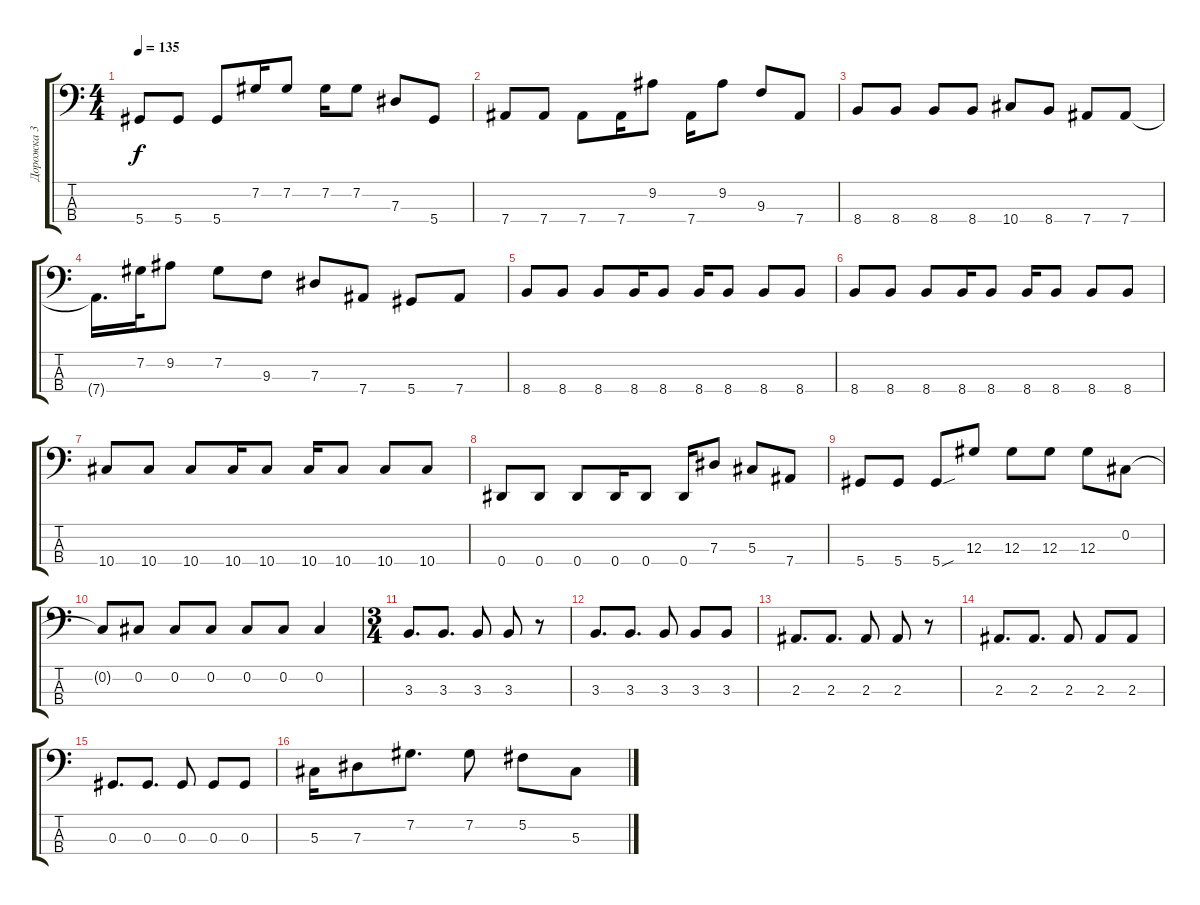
\track ("Дорожка 3" "Дорожка 3") {instrument electricbassfinger}
\staff {score tabs}
\tuning (Gb2 Db2 Ab1 Eb1) {hide}
\ts (4 4)
\tempo 135
\clef f4
\ks c
5.4.8{dy f} 5.4.8 5.4.8 7.2.16 7.2.8 7.2.16 7.2.8 7.3.8 5.4.8 |
7.4.8 7.4.8 7.4.8 7.4.16 9.2.8 7.4.16 9.2.8 9.3.8 7.4.8 |
8.4.8 8.4.8 8.4.8 8.4.8 10.4.8 8.4.8 7.4.8 7.4.8 |
7.4{t}.16{d} 7.2.32 9.2.8 7.2.8 9.3.8 7.3.8 7.4.8 5.4.8 7.4.8 |
8.4.8 8.4.8 8.4.8 8.4.16 8.4.8 8.4.16 8.4.8 8.4.8 8.4.8 |
8.4.8 8.4.8 8.4.8 8.4.16 8.4.8 8.4.16 8.4.8 8.4.8 8.4.8 |
10.4.8 10.4.8 10.4.8 10.4.16 10.4.8 10.4.16 10.4.8 10.4.8 10.4.8 |
0.4.8 0.4.8 0.4.8 0.4.16 0.4.8 0.4.16 7.3.8 5.3.8 7.4.8 |
5.4.8 5.4.8 5.4{sou}.8 12.3.8 12.3.8 12.3.8 12.3.8 0.2.8 |
0.2{t}.8 0.2.8 0.2.8 0.2.8 0.2.8 0.2.8 0.2.4 |
\ts (3 4)
3.3.8{d} 3.3.8{d} 3.3.8 3.3.8 r.8 |
3.3.8{d} 3.3.8{d} 3.3.8 3.3.8 3.3.8 |
2.3.8{d} 2.3.8{d} 2.3.8 2.3.8 r.8 |
2.3.8{d} 2.3.8{d} 2.3.8 2.3.8 2.3.8 |
0.3.8{d} 0.3.8{d} 0.3.8 0.3.8 0.3.8 |
5.3.16 7.3.8 7.2.8{d} 7.2.8 5.2.8 5.3.8
